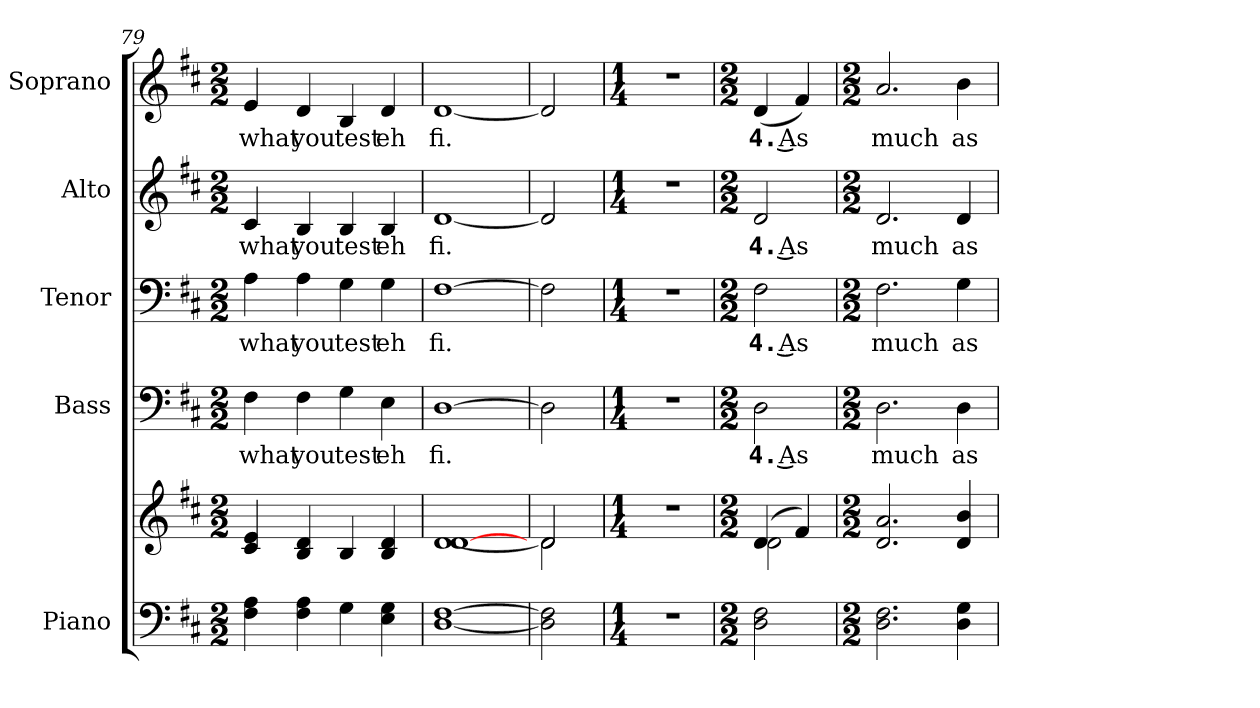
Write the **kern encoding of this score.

**kern	**kern	**kern	**text	**kern	**text	**kern	**text	**kern	**text
*part5	*part5	*part4	*part4	*part3	*part3	*part2	*part2	*part1	*part1
*staff6	*staff5	*staff4	*staff4	*staff3	*staff3	*staff2	*staff2	*staff1	*staff1
*I"Piano	*	*I"Bass	*	*I"Tenor	*	*I"Alto	*	*I"Soprano	*
*I'Pno.	*	*I'B.	*	*I'T.	*	*I'A.	*	*I'S.	*
*clefF4	*clefG2	*clefF4	*	*clefF4	*	*clefG2	*	*clefG2	*
*k[f#c#]	*k[f#c#]	*k[f#c#]	*	*k[f#c#]	*	*k[f#c#]	*	*k[f#c#]	*
*D:	*D:	*D:	*	*D:	*	*D:	*	*D:	*
*M2/2	*M2/2	*M2/2	*	*M2/2	*	*M2/2	*	*M2/2	*
=79	=79	=79	=79	=79	=79	=79	=79	=79	=79
!	!	!	!LO:LY:b:color=#000000	!	!	!	!	!	!
!	!	!	!	!	!LO:LY:b:color=#000000	!	!	!	!
!	!	!	!	!	!	!	!LO:LY:b:color=#000000	!	!
!	!	!	!	!	!	!	!	!	!LO:LY:b:color=#000000
4F#i\ 4Ai	4c#i/ 4ei	4F#i\	what	4Ai\	what	4c#i/	what	4ei/	what
!	!	!	!LO:LY:b:color=#000000	!	!	!	!	!	!
!	!	!	!	!	!LO:LY:b:color=#000000	!	!	!	!
!	!	!	!	!	!	!	!LO:LY:b:color=#000000	!	!
!	!	!	!	!	!	!	!	!	!LO:LY:b:color=#000000
4F#i\ 4Ai	4Bi/ 4di	4F#i\	you	4Ai\	you	4Bi/	you	4di/	you
!	!	!	!LO:LY:b:color=#000000	!	!	!	!	!	!
!	!	!	!	!	!LO:LY:b:color=#000000	!	!	!	!
!	!	!	!	!	!	!	!LO:LY:b:color=#000000	!	!
!	!	!	!	!	!	!	!	!	!LO:LY:b:color=#000000
4Gi\	4Bi/	4Gi\	test	4Gi\	test	4Bi/	test	4Bi/	test
!	!	!	!LO:LY:b:color=#000000	!	!	!	!	!	!
!	!	!	!	!	!LO:LY:b:color=#000000	!	!	!	!
!	!	!	!	!	!	!	!LO:LY:b:color=#000000	!	!
!	!	!	!	!	!	!	!	!	!LO:LY:b:color=#000000
4Ei\ 4Gi	4Bi/ 4di	4Ei\	eh	4Gi\	eh	4Bi/	eh	4di/	eh
=80	=80	=80	=80	=80	=80	=80	=80	=80	=80
!	!	!	!LO:LY:b:color=#000000	!	!	!	!	!	!
!	!	!	!	!	!LO:LY:b:color=#000000	!	!	!	!
!	!	!	!	!	!	!	!LO:LY:b:color=#000000	!	!
!	!	!	!	!	!	!	!	!	!LO:LY:b:color=#000000
[<1Di [>1F#i	[<1di [>1di	[>1Di	fi.	[>1F#i	fi.	[<1di	fi.	[<1di	fi.
=81	=81	=81	=81	=81	=81	=81	=81	=81	=81
*	*^	*	*	*	*	*	*	*	*
2Di\] 2F#i]	2di/]	2di\	2Di\]	.	2F#i\]	.	2di/]	.	2di/]	.
*	*v	*v	*	*	*	*	*	*	*	*
=82	=82	=82	=82	=82	=82	=82	=82	=82	=82
*M1/4	*M1/4	*M1/4	*	*M1/4	*	*M1/4	*	*M1/4	*
*	*^	*	*	*	*	*	*	*	*
!LO:N:vis=1	!LO:N:vis=1	!	!LO:N:vis=1	!	!LO:N:vis=1	!	!LO:N:vis=1	!	!LO:N:vis=1	!
*	*v	*v	*	*	*	*	*	*	*	*
4r	4r	4r	.	4r	.	4r	.	4r	.
!!LO:PB:g=z
=83	=83	=83	=83	=83	=83	=83	=83	=83	=83
*M2/2	*M2/2	*M2/2	*	*M2/2	*	*M2/2	*	*M2/2	*
*	*^	*	*	*	*	*	*	*	*
!	!	!	!	!LO:LY:b:color=#000000	!	!	!	!	!	!
!	!	!	!	!	!	!LO:LY:b:color=#000000	!	!	!	!
!	!	!	!	!	!	!	!	!LO:LY:b:color=#000000	!	!
!	!	!	!	!	!	!	!	!	!	!LO:LY:b:color=#000000
2Di\ 2F#i	(4di/	2di\	2Di\	4. As	2F#i\	4. As	2di/	4. As	(4di/	4. As
.	4f#i/)	.	.	.	.	.	.	.	4f#i/)	.
*	*v	*v	*	*	*	*	*	*	*	*
=84	=84	=84	=84	=84	=84	=84	=84	=84	=84
*M2/2	*M2/2	*M2/2	*	*M2/2	*	*M2/2	*	*M2/2	*
!	!	!	!LO:LY:b:color=#000000	!	!	!	!	!	!
!	!	!	!	!	!LO:LY:b:color=#000000	!	!	!	!
!	!	!	!	!	!	!	!LO:LY:b:color=#000000	!	!
!	!	!	!	!	!	!	!	!	!LO:LY:b:color=#000000
2.Di\ 2.F#i	2.di/ 2.ai	2.Di\	much	2.F#i\	much	2.di/	much	2.ai/	much
!	!	!	!LO:LY:b:color=#000000	!	!	!	!	!	!
!	!	!	!	!	!LO:LY:b:color=#000000	!	!	!	!
!	!	!	!	!	!	!	!LO:LY:b:color=#000000	!	!
!	!	!	!	!	!	!	!	!	!LO:LY:b:color=#000000
4Di\ 4Gi	4di/ 4bi	4Di\	as	4Gi\	as	4di/	as	4bi\	as
=	=	=	=	=	=	=	=	=	=
*-	*-	*-	*-	*-	*-	*-	*-	*-	*-
